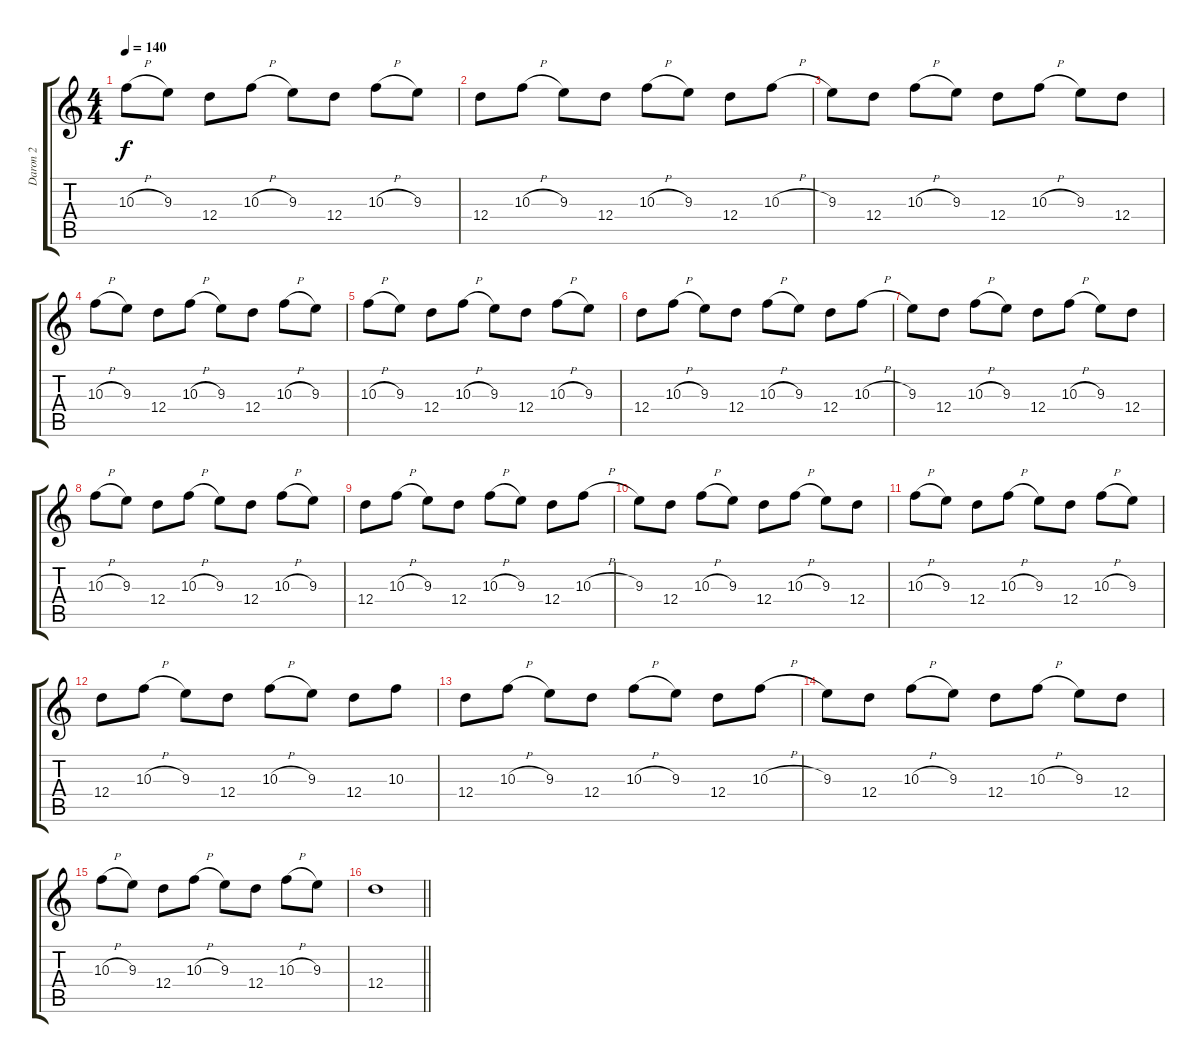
\track ("Daron 2" "Daron 2") {instrument electricguitarclean}
\staff {score tabs}
\tuning (E4 B3 G3 D3 A2 D2) {hide}
\ts (4 4)
\tempo 140
\clef g2
\ks c
10.3{h}.8{dy f} 9.3.8 12.4.8 10.3{h}.8 9.3.8 12.4.8 10.3{h}.8 9.3.8 |
12.4.8 10.3{h}.8 9.3.8 12.4.8 10.3{h}.8 9.3.8 12.4.8 10.3{h}.8 |
9.3.8 12.4.8 10.3{h}.8 9.3.8 12.4.8 10.3{h}.8 9.3.8 12.4.8 |
10.3{h}.8 9.3.8 12.4.8 10.3{h}.8 9.3.8 12.4.8 10.3{h}.8 9.3.8 |
10.3{h}.8 9.3.8 12.4.8 10.3{h}.8 9.3.8 12.4.8 10.3{h}.8 9.3.8 |
12.4.8 10.3{h}.8 9.3.8 12.4.8 10.3{h}.8 9.3.8 12.4.8 10.3{h}.8 |
9.3.8 12.4.8 10.3{h}.8 9.3.8 12.4.8 10.3{h}.8 9.3.8 12.4.8 |
10.3{h}.8 9.3.8 12.4.8 10.3{h}.8 9.3.8 12.4.8 10.3{h}.8 9.3.8 |
12.4.8 10.3{h}.8 9.3.8 12.4.8 10.3{h}.8 9.3.8 12.4.8 10.3{h}.8 |
9.3.8 12.4.8 10.3{h}.8 9.3.8 12.4.8 10.3{h}.8 9.3.8 12.4.8 |
10.3{h}.8 9.3.8 12.4.8 10.3{h}.8 9.3.8 12.4.8 10.3{h}.8 9.3.8 |
12.4.8 10.3{h}.8 9.3.8 12.4.8 10.3{h}.8 9.3.8 12.4.8 10.3.8 |
12.4.8 10.3{h}.8 9.3.8 12.4.8 10.3{h}.8 9.3.8 12.4.8 10.3{h}.8 |
9.3.8 12.4.8 10.3{h}.8 9.3.8 12.4.8 10.3{h}.8 9.3.8 12.4.8 |
10.3{h}.8 9.3.8 12.4.8 10.3{h}.8 9.3.8 12.4.8 10.3{h}.8 9.3.8 |
\barLineRight lightlight
12.4.1
